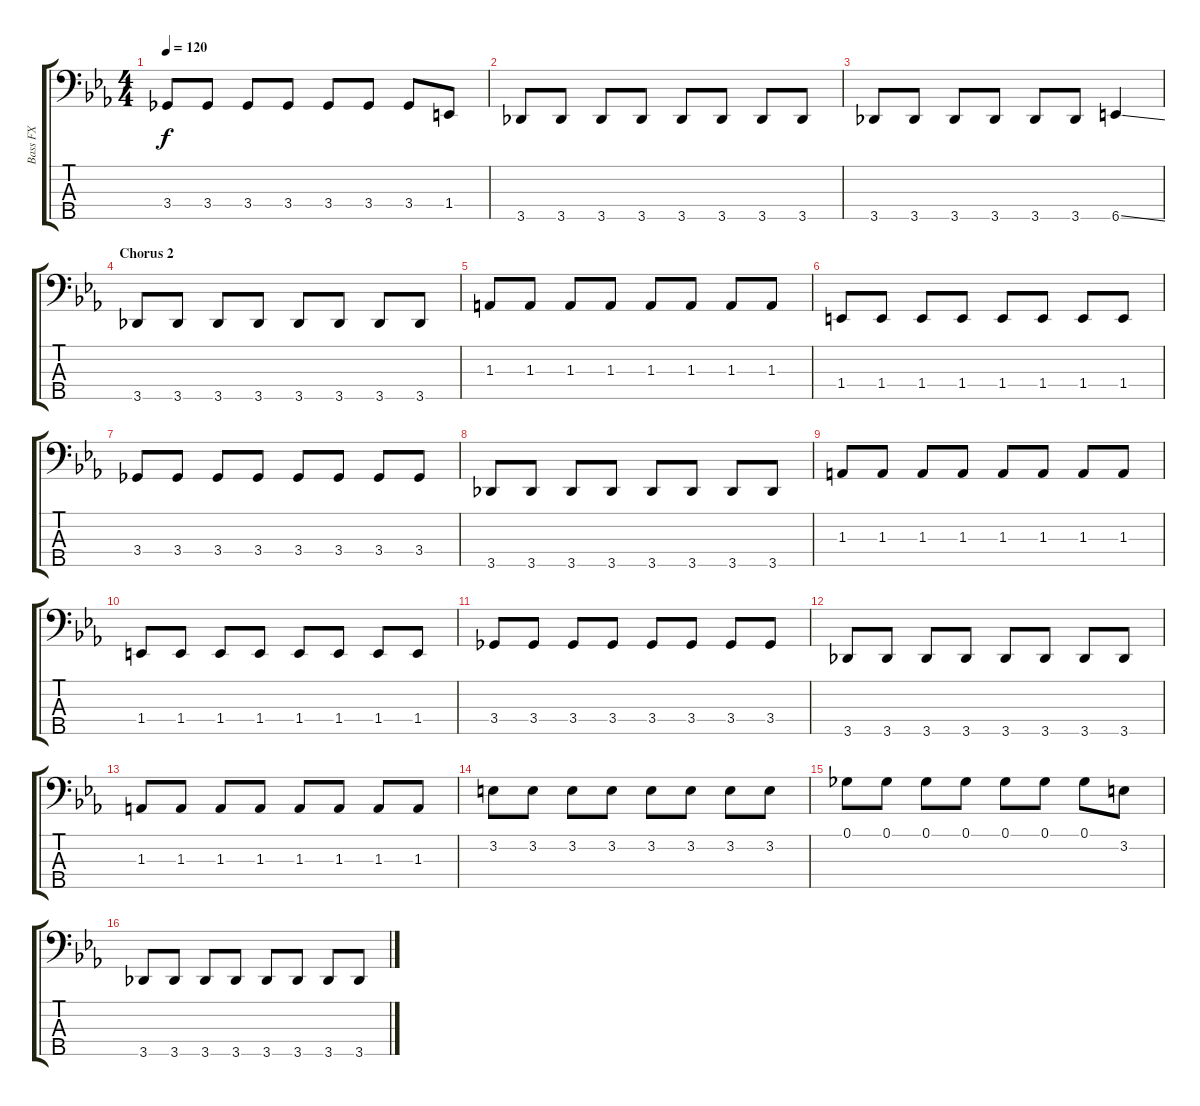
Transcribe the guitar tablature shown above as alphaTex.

\track ("Bass FX" "Bass FX") {instrument slapbass2}
\staff {score tabs}
\tuning (Gb2 Db2 Ab1 Eb1 Bb0) {hide}
\ts (4 4)
\tempo 120
\clef f4
\ks eb
3.4.8{dy f} 3.4.8 3.4.8 3.4.8 3.4.8 3.4.8 3.4.8 1.4.8 |
3.5.8 3.5.8 3.5.8 3.5.8 3.5.8 3.5.8 3.5.8 3.5.8 |
3.5.8 3.5.8 3.5.8 3.5.8 3.5.8 3.5.8 6.5{ss}.4 |
\section ("" "Chorus 2")
3.5.8 3.5.8 3.5.8 3.5.8 3.5.8 3.5.8 3.5.8 3.5.8 |
1.3.8 1.3.8 1.3.8 1.3.8 1.3.8 1.3.8 1.3.8 1.3.8 |
1.4.8 1.4.8 1.4.8 1.4.8 1.4.8 1.4.8 1.4.8 1.4.8 |
3.4.8 3.4.8 3.4.8 3.4.8 3.4.8 3.4.8 3.4.8 3.4.8 |
3.5.8 3.5.8 3.5.8 3.5.8 3.5.8 3.5.8 3.5.8 3.5.8 |
1.3.8 1.3.8 1.3.8 1.3.8 1.3.8 1.3.8 1.3.8 1.3.8 |
1.4.8 1.4.8 1.4.8 1.4.8 1.4.8 1.4.8 1.4.8 1.4.8 |
3.4.8 3.4.8 3.4.8 3.4.8 3.4.8 3.4.8 3.4.8 3.4.8 |
3.5.8 3.5.8 3.5.8 3.5.8 3.5.8 3.5.8 3.5.8 3.5.8 |
1.3.8 1.3.8 1.3.8 1.3.8 1.3.8 1.3.8 1.3.8 1.3.8 |
3.2.8 3.2.8 3.2.8 3.2.8 3.2.8 3.2.8 3.2.8 3.2.8 |
0.1.8 0.1.8 0.1.8 0.1.8 0.1.8 0.1.8 0.1.8 3.2.8 |
3.5.8 3.5.8 3.5.8 3.5.8 3.5.8 3.5.8 3.5.8 3.5.8
